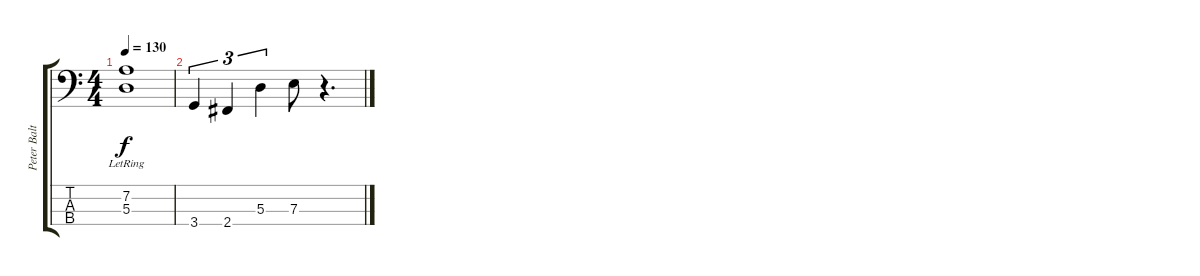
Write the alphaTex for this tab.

\track ("Peter Baltes" "Peter Balt") {instrument electricbassfinger}
\staff {score tabs}
\tuning (G2 D2 A1 E1) {hide}
\ts (4 4)
\tempo 130
\clef f4
\ks c
(7.2{lr t} 5.3{lr t}).1{dy f} |
3.4.4{tu (3 2)} 2.4.4{tu (3 2)} 5.3.4{tu (3 2)} 7.3.8 r.4{d}
